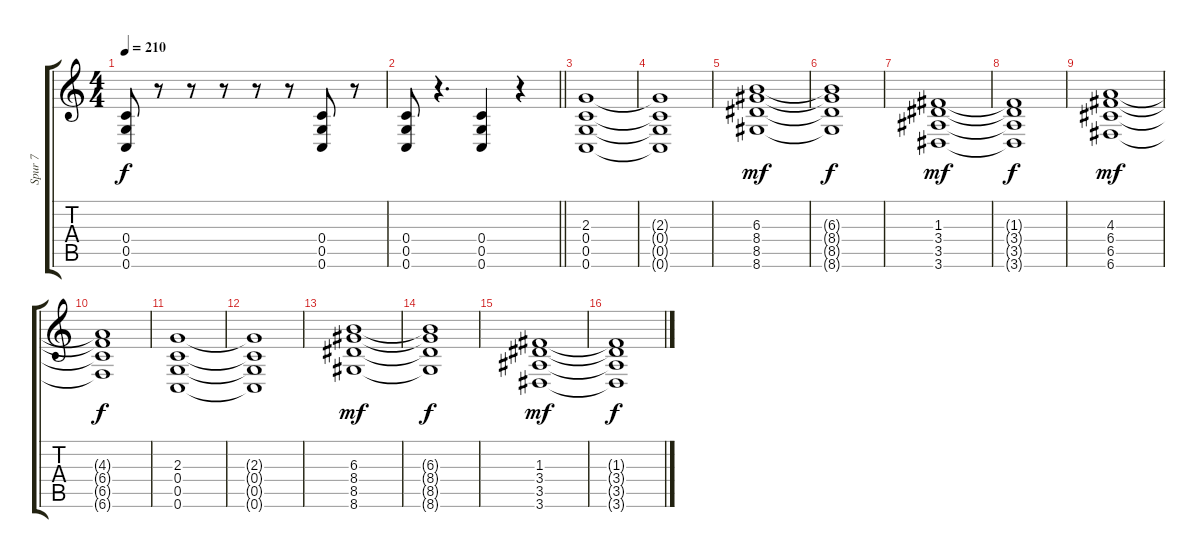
\track ("Spur 7" "Spur 7") {instrument distortionguitar}
\staff {score tabs}
\tuning (D4 A3 F3 C3 G2 C2) {hide}
\ts (4 4)
\tempo 210
\clef g2
\ks c
(0.4 0.5 0.6).8{dy f balance 13 instrument distortionguitar} r.8 r.8 r.8 r.8 r.8 (0.4 0.5 0.6).8 r.8 |
\barLineRight lightlight
(0.4 0.5 0.6).8 r.4{d} (0.4 0.5 0.6).4 r.4 |
(2.3 0.4 0.5 0.6).1 |
(2.3{t} 0.4{t} 0.5{t} 0.6{t}).1 |
(6.3 8.4 8.5 8.6).1{dy mf} |
(6.3{t} 8.4{t} 8.5{t} 8.6{t}).1{dy f} |
(1.3 3.4 3.5 3.6).1{dy mf} |
(1.3{t} 3.4{t} 3.5{t} 3.6{t}).1{dy f} |
(4.3 6.4 6.5 6.6).1{dy mf} |
(4.3{t} 6.4{t} 6.5{t} 6.6{t}).1{dy f} |
(2.3 0.4 0.5 0.6).1 |
(2.3{t} 0.4{t} 0.5{t} 0.6{t}).1 |
(6.3 8.4 8.5 8.6).1{dy mf} |
(6.3{t} 8.4{t} 8.5{t} 8.6{t}).1{dy f} |
(1.3 3.4 3.5 3.6).1{dy mf} |
(1.3{t} 3.4{t} 3.5{t} 3.6{t}).1{dy f}
